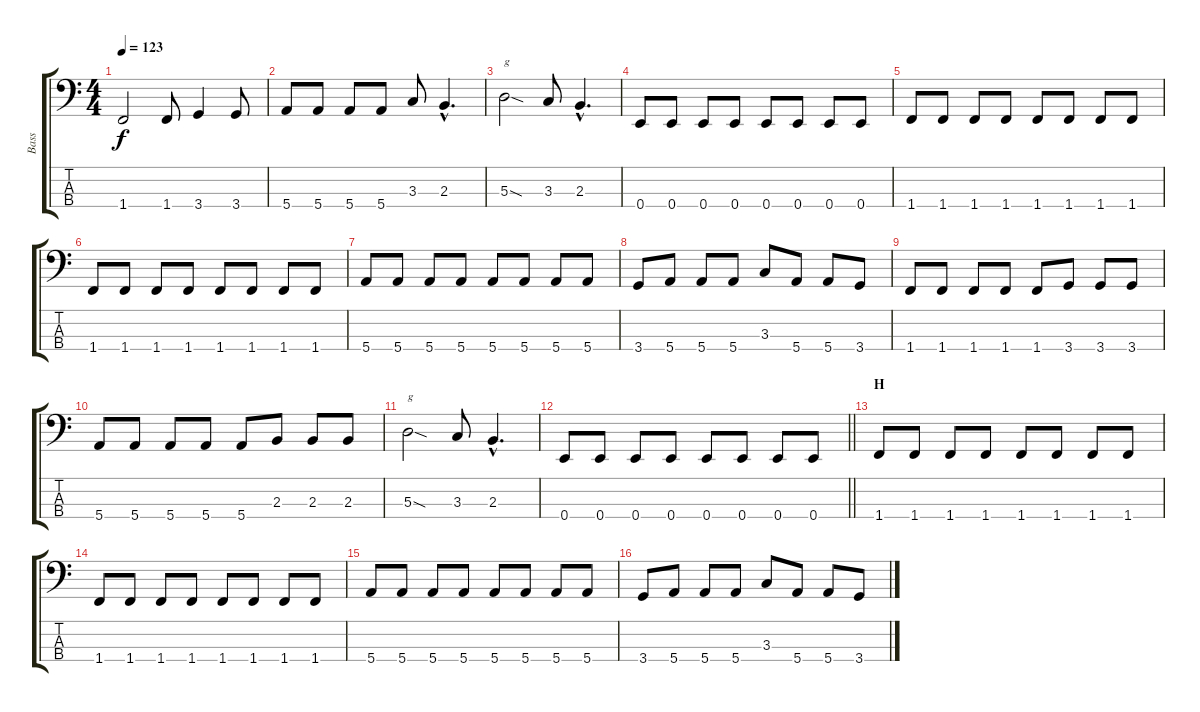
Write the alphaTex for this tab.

\track ("Bass" "Bass") {instrument synthbass2}
\staff {score tabs}
\tuning (G2 D2 A1 E1) {hide}
\ts (4 4)
\tempo 123
\clef f4
\ks c
1.4.2{dy f} 1.4.8 3.4.4 3.4.8 |
5.4.8 5.4.8 5.4.8 5.4.8 3.3.8 2.3{hac}.4{d} |
5.3{sod}.2{txt "g"} 3.3.8 2.3{hac}.4{d} |
0.4.8 0.4.8 0.4.8 0.4.8 0.4.8 0.4.8 0.4.8 0.4.8 |
1.4.8 1.4.8 1.4.8 1.4.8 1.4.8 1.4.8 1.4.8 1.4.8 |
1.4.8 1.4.8 1.4.8 1.4.8 1.4.8 1.4.8 1.4.8 1.4.8 |
5.4.8 5.4.8 5.4.8 5.4.8 5.4.8 5.4.8 5.4.8 5.4.8 |
3.4.8 5.4.8 5.4.8 5.4.8 3.3.8 5.4.8 5.4.8 3.4.8 |
1.4.8 1.4.8 1.4.8 1.4.8 1.4.8 3.4.8 3.4.8 3.4.8 |
5.4.8 5.4.8 5.4.8 5.4.8 5.4.8 2.3.8 2.3.8 2.3.8 |
5.3{sod}.2{txt "g"} 3.3.8 2.3{hac}.4{d} |
\barLineRight lightlight
0.4.8 0.4.8 0.4.8 0.4.8 0.4.8 0.4.8 0.4.8 0.4.8 |
\section ("" "H")
1.4.8 1.4.8 1.4.8 1.4.8 1.4.8 1.4.8 1.4.8 1.4.8 |
1.4.8 1.4.8 1.4.8 1.4.8 1.4.8 1.4.8 1.4.8 1.4.8 |
5.4.8 5.4.8 5.4.8 5.4.8 5.4.8 5.4.8 5.4.8 5.4.8 |
3.4.8 5.4.8 5.4.8 5.4.8 3.3.8 5.4.8 5.4.8 3.4.8
